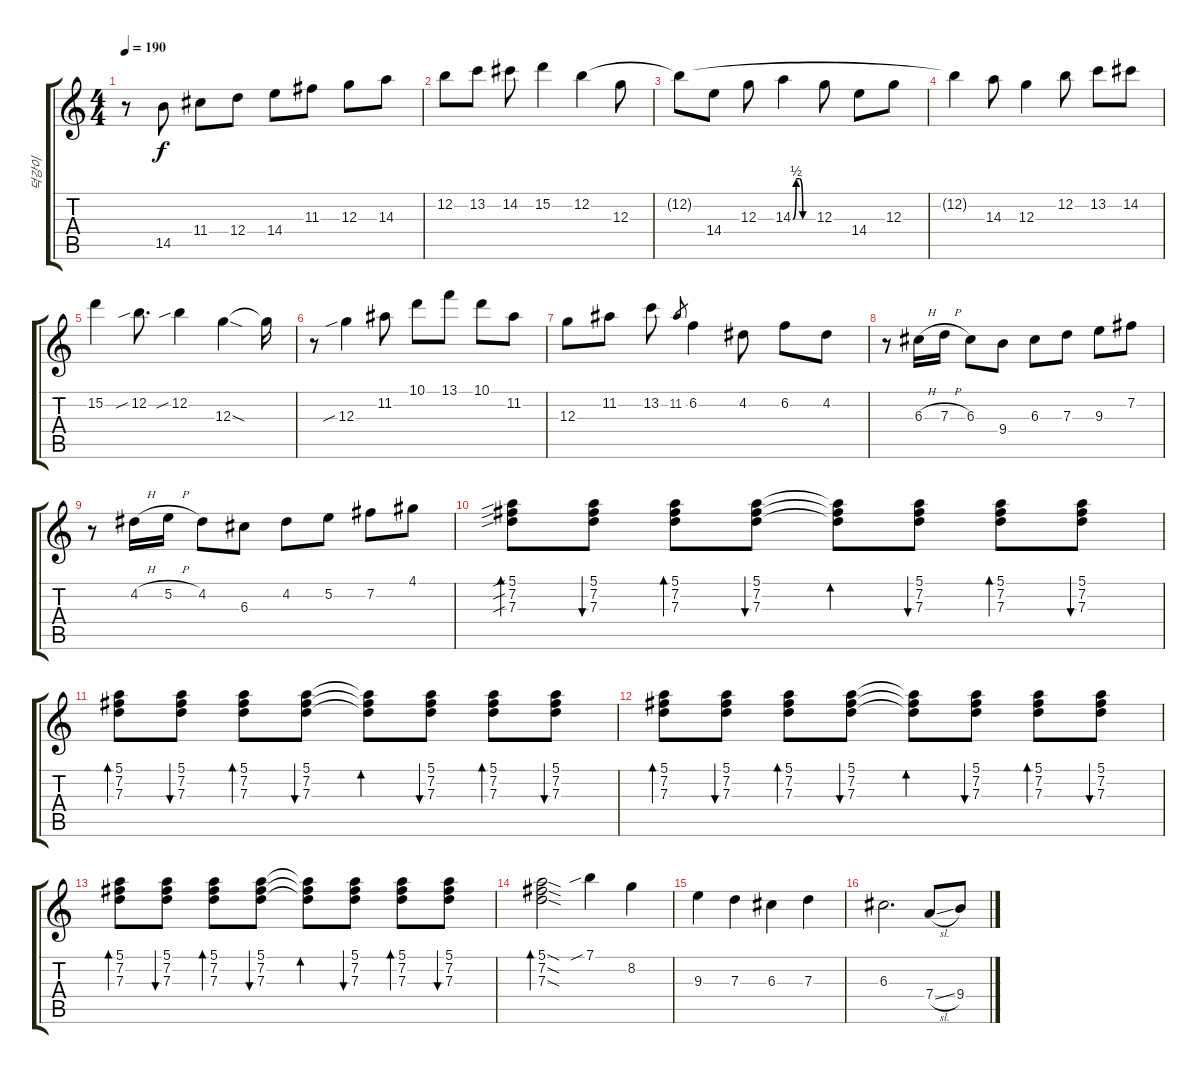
\track ("덕강이" "덕강이") {instrument acousticguitarsteel}
\staff {score tabs}
\tuning (E4 B3 G3 D3 A2 E2) {hide}
\ts (4 4)
\tempo 190
\clef g2
\ks c
r.8{dy f} 14.5.8 11.4.8 12.4.8 14.4.8 11.3.8 12.3.8 14.3.8 |
12.2.8 13.2.8 14.2.8 15.2.4 12.2.4 12.3.8 |
12.2{t}.8 14.4.8 12.3.8 14.3{be (custom 0 0 10 2 20 2 30 0 60 0)}.4 12.3.8 14.4.8 12.3.8 |
12.2{t}.4 14.3.8 12.3.4 12.2.8 13.2.8 14.2.8 |
15.2.4 12.2{sib}.8{d} 12.2{sib}.4 12.3{sod}.4 12.3{t}.16 |
r.8 12.3{sib}.4 11.2.8 10.1.8 13.1.8 10.1.8 11.2.8 |
12.3.8 11.2.8 13.2.8 11.2.8{gr} 6.2.4 4.2.8 6.2.8 4.2.8 |
r.8 6.3{h}.16 7.3{h}.16 6.3.8 9.4.8 6.3.8 7.3.8 9.3.8 7.2.8 |
r.8 4.2{h}.16 5.2{h}.16 4.2.8 6.3.8 4.2.8 5.2.8 7.2.8 4.1.8 |
(5.1{sib} 7.2{sib} 7.3{sib}).8{bd 60} (5.1 7.2 7.3).8{bu 60} (5.1 7.2 7.3).8{bd 60} (5.1 7.2 7.3).8{bu 60} (5.1{t} 7.2{t} 7.3{t}).8{bd 60} (5.1 7.2 7.3).8{bu 60} (5.1 7.2 7.3).8{bd 60} (5.1 7.2 7.3).8{bu 60} |
(5.1 7.2 7.3).8{bd 60} (5.1 7.2 7.3).8{bu 60} (5.1 7.2 7.3).8{bd 60} (5.1 7.2 7.3).8{bu 60} (5.1{t} 7.2{t} 7.3{t}).8{bd 60} (5.1 7.2 7.3).8{bu 60} (5.1 7.2 7.3).8{bd 60} (5.1 7.2 7.3).8{bu 60} |
(5.1 7.2 7.3).8{bd 60} (5.1 7.2 7.3).8{bu 60} (5.1 7.2 7.3).8{bd 60} (5.1 7.2 7.3).8{bu 60} (5.1{t} 7.2{t} 7.3{t}).8{bd 60} (5.1 7.2 7.3).8{bu 60} (5.1 7.2 7.3).8{bd 60} (5.1 7.2 7.3).8{bu 60} |
(5.1 7.2 7.3).8{bd 60} (5.1 7.2 7.3).8{bu 60} (5.1 7.2 7.3).8{bd 60} (5.1 7.2 7.3).8{bu 60} (5.1{t} 7.2{t} 7.3{t}).8{bd 60} (5.1 7.2 7.3).8{bu 60} (5.1 7.2 7.3).8{bd 60} (5.1 7.2 7.3).8{bu 60} |
(5.1{sod} 7.2{sod} 7.3{sod}).2{bd 60} 7.1{sib}.4 8.2.4 |
9.3.4 7.3.4 6.3.4 7.3.4 |
6.3.2{d} 7.4{sl}.8 9.4.8
